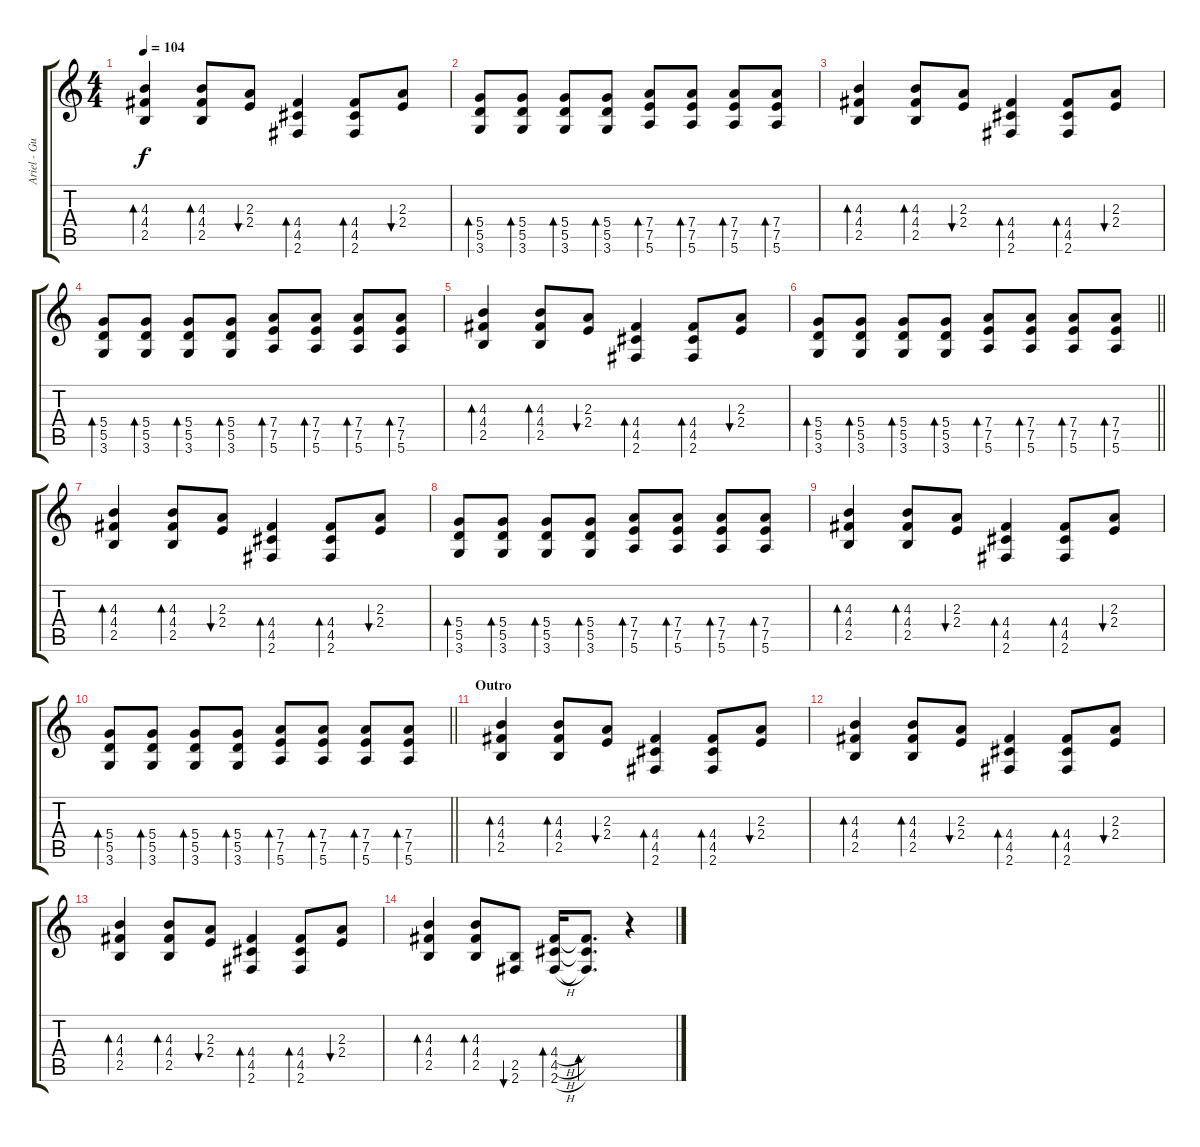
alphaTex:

\track ("Ariel - Guitar" "Ariel - Gu") {instrument acousticguitarsteel}
\staff {score tabs}
\tuning (E4 B3 G3 D3 A2 E2) {hide}
\ts (4 4)
\tempo 104
\clef g2
\ks c
(4.3 4.4 2.5).4{bd 60 dy f} (4.3 4.4 2.5).8{bd 30} (2.3 2.4).8{bu 30} (4.4 4.5 2.6).4{bd 60} (4.4 4.5 2.6).8{bd 30} (2.3 2.4).8{bu 30} |
(5.4 5.5 3.6).8{bd 30} (5.4 5.5 3.6).8{bd 30} (5.4 5.5 3.6).8{bd 30} (5.4 5.5 3.6).8{bd 30} (7.4 7.5 5.6).8{bd 30} (7.4 7.5 5.6).8{bd 30} (7.4 7.5 5.6).8{bd 30} (7.4 7.5 5.6).8{bd 30} |
(4.3 4.4 2.5).4{bd 60} (4.3 4.4 2.5).8{bd 30} (2.3 2.4).8{bu 30} (4.4 4.5 2.6).4{bd 60} (4.4 4.5 2.6).8{bd 30} (2.3 2.4).8{bu 30} |
(5.4 5.5 3.6).8{bd 30} (5.4 5.5 3.6).8{bd 30} (5.4 5.5 3.6).8{bd 30} (5.4 5.5 3.6).8{bd 30} (7.4 7.5 5.6).8{bd 30} (7.4 7.5 5.6).8{bd 30} (7.4 7.5 5.6).8{bd 30} (7.4 7.5 5.6).8{bd 30} |
(4.3 4.4 2.5).4{bd 60} (4.3 4.4 2.5).8{bd 30} (2.3 2.4).8{bu 30} (4.4 4.5 2.6).4{bd 60} (4.4 4.5 2.6).8{bd 30} (2.3 2.4).8{bu 30} |
\barLineRight lightlight
(5.4 5.5 3.6).8{bd 30} (5.4 5.5 3.6).8{bd 30} (5.4 5.5 3.6).8{bd 30} (5.4 5.5 3.6).8{bd 30} (7.4 7.5 5.6).8{bd 30} (7.4 7.5 5.6).8{bd 30} (7.4 7.5 5.6).8{bd 30} (7.4 7.5 5.6).8{bd 30} |
(4.3 4.4 2.5).4{bd 60} (4.3 4.4 2.5).8{bd 30} (2.3 2.4).8{bu 30} (4.4 4.5 2.6).4{bd 60} (4.4 4.5 2.6).8{bd 30} (2.3 2.4).8{bu 30} |
(5.4 5.5 3.6).8{bd 30} (5.4 5.5 3.6).8{bd 30} (5.4 5.5 3.6).8{bd 30} (5.4 5.5 3.6).8{bd 30} (7.4 7.5 5.6).8{bd 30} (7.4 7.5 5.6).8{bd 30} (7.4 7.5 5.6).8{bd 30} (7.4 7.5 5.6).8{bd 30} |
(4.3 4.4 2.5).4{bd 60} (4.3 4.4 2.5).8{bd 30} (2.3 2.4).8{bu 30} (4.4 4.5 2.6).4{bd 60} (4.4 4.5 2.6).8{bd 30} (2.3 2.4).8{bu 30} |
\barLineRight lightlight
(5.4 5.5 3.6).8{bd 30} (5.4 5.5 3.6).8{bd 30} (5.4 5.5 3.6).8{bd 30} (5.4 5.5 3.6).8{bd 30} (7.4 7.5 5.6).8{bd 30} (7.4 7.5 5.6).8{bd 30} (7.4 7.5 5.6).8{bd 30} (7.4 7.5 5.6).8{bd 30} |
\section ("" "Outro")
(4.3 4.4 2.5).4{bd 60} (4.3 4.4 2.5).8{bd 60} (2.3 2.4).8{bu 60} (4.4 4.5 2.6).4{bd 120} (4.4 4.5 2.6).8{bd 60} (2.3 2.4).8{bu 60} |
(4.3 4.4 2.5).4{bd 60} (4.3 4.4 2.5).8{bd 60} (2.3 2.4).8{bu 60} (4.4 4.5 2.6).4{bd 120} (4.4 4.5 2.6).8{bd 60} (2.3 2.4).8{bu 60} |
(4.3 4.4 2.5).4{bd 60} (4.3 4.4 2.5).8{bd 60} (2.3 2.4).8{bu 60} (4.4 4.5 2.6).4{bd 120} (4.4 4.5 2.6).8{bd 60} (2.3 2.4).8{bu 60} |
(4.3 4.4 2.5).4{bd 60} (4.3 4.4 2.5).8{bd 60} (2.5 2.6).8{bu 60} (4.4{h} 4.5{h} 2.6{h}).16{bd 120} (4.4{t} 4.5{t} 2.6{t}).8{d bd 120} r.4
